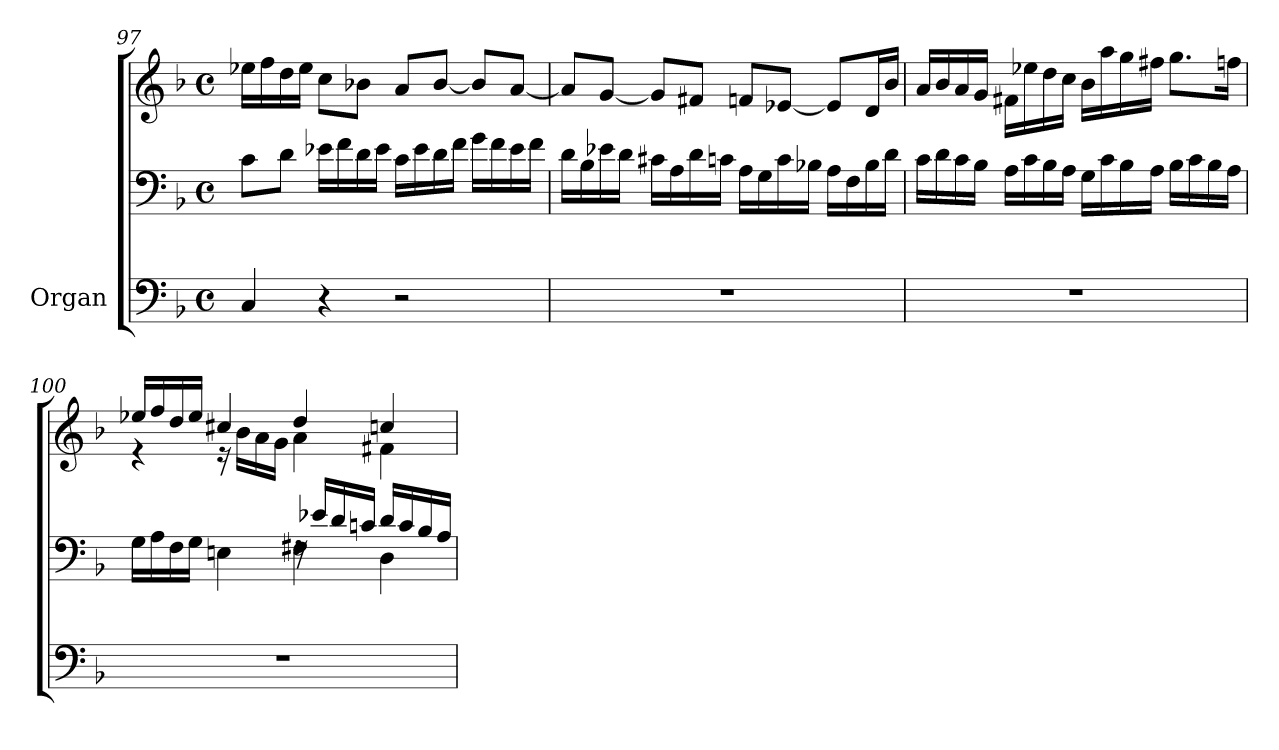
**kern	**kern	**kern
*part1	*part1	*part1
*staff3	*staff2	*staff1
*I"Organ	*	*
*clefF4	*clefF4	*clefG2
*k[b-]	*k[b-]	*k[b-]
*M4/4	*M4/4	*M4/4
*met(c)	*met(c)	*met(c)
=97	=97	=97
4C/	8c\L	16ee-X\LL
.	.	16ff\
.	8d\J	16dd\
.	.	16ee-\JJ
4r	16e-X\LL	8cc\L
.	16f\	.
.	16d\	8b-X\J
.	16e-\JJ	.
2r	16c\LL	8a/L
.	16e-\	.
.	16d\	[8b-/J
.	16f\JJ	.
.	16g\LL	8b-/L]
.	16f\	.
.	16e-\	[8a/J
.	16f\JJ	.
=98	=98	=98
1r	16d\LL	8a/L]
.	16B-\	.
.	16e-X\	[8g/J
.	16d\JJ	.
.	16c#X\LL	8g/L]
.	16A\	.
.	16d\	8f#X/J
.	16cn\JJ	.
.	16A\LL	8fn/L
.	16G\	.
.	16c\	[8e-X/J
.	16B-X\JJ	.
.	16A\LL	8e-/L]
.	16F\	.
.	16B-\	16d/L
.	16d\JJ	16b-/JJ
!!LO:PB:g=z
=99	=99	=99
1r	16c\LL	16a/LL
.	16d\	16b-/
.	16c\	16a/
.	16B-\JJ	16g/JJ
.	16A\LL	16f#X\LL
.	16c\	16ee-X\
.	16B-\	16dd\
.	16A\JJ	16cc\JJ
.	16G\LL	16b-\LL
.	16c\	16aa\
.	16B-\	16gg\
.	16A\JJ	16ff#X\JJ
.	16B-\LL	8.gg\L
.	16c\	.
.	16B-\	.
.	16A\JJ	16ffn\Jk
=100	=100	=100
*	*^	*^
1r	16G\LL	2ryy	16ee-X/LL	4r
.	16A\	.	16ff/	.
.	16F\	.	16dd/	.
.	16G\JJ	.	16ee-/JJ	.
.	4En\	.	4cc#X/	16r
.	.	.	.	16b-\LL
.	.	.	.	16a\
.	.	.	.	16g\JJ
.	16rF	4F#X\	4dd/	4a\
.	16e-X/LL	.	.	.
.	16d/	.	.	.
.	16cn/JJ	.	.	.
.	16d/LL	4D\	4ccn/	4f#X\
.	16c/	.	.	.
.	16B-/	.	.	.
.	16A/JJ	.	.	.
*	*v	*v	*	*
*	*	*v	*v
=	=	=
*-	*-	*-
